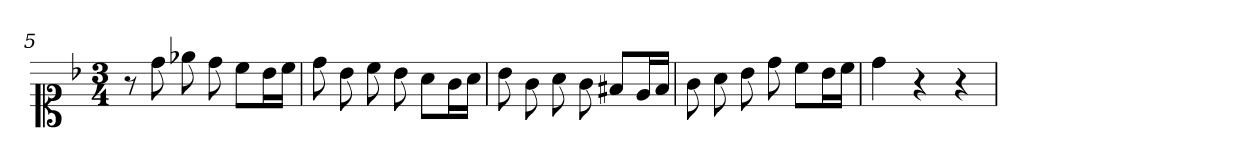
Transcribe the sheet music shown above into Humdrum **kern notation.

**kern
*part1
*staff1
*clefC1
*k[b-]
*M3/4
*clefC1
*k[b-]
*M3/4
*clefC1
*k[b-]
*M3/4
*clefC1
*k[b-]
*M3/4
=5
*clefC1
*k[b-]
*M3/4
8r
8dd
8ee-X
8dd
8ccL
16b-L
16ccJJ
=6
8dd
8b-
8cc
8b-
8aL
16gL
16aJJ
=7
8b-
8g
8a
8g
8f#XL
16eL
16f#JJ
=8
8g
8a
8b-
8dd
8ccL
16b-L
16ccJJ
=9
4dd
4r
4r
=
*-
